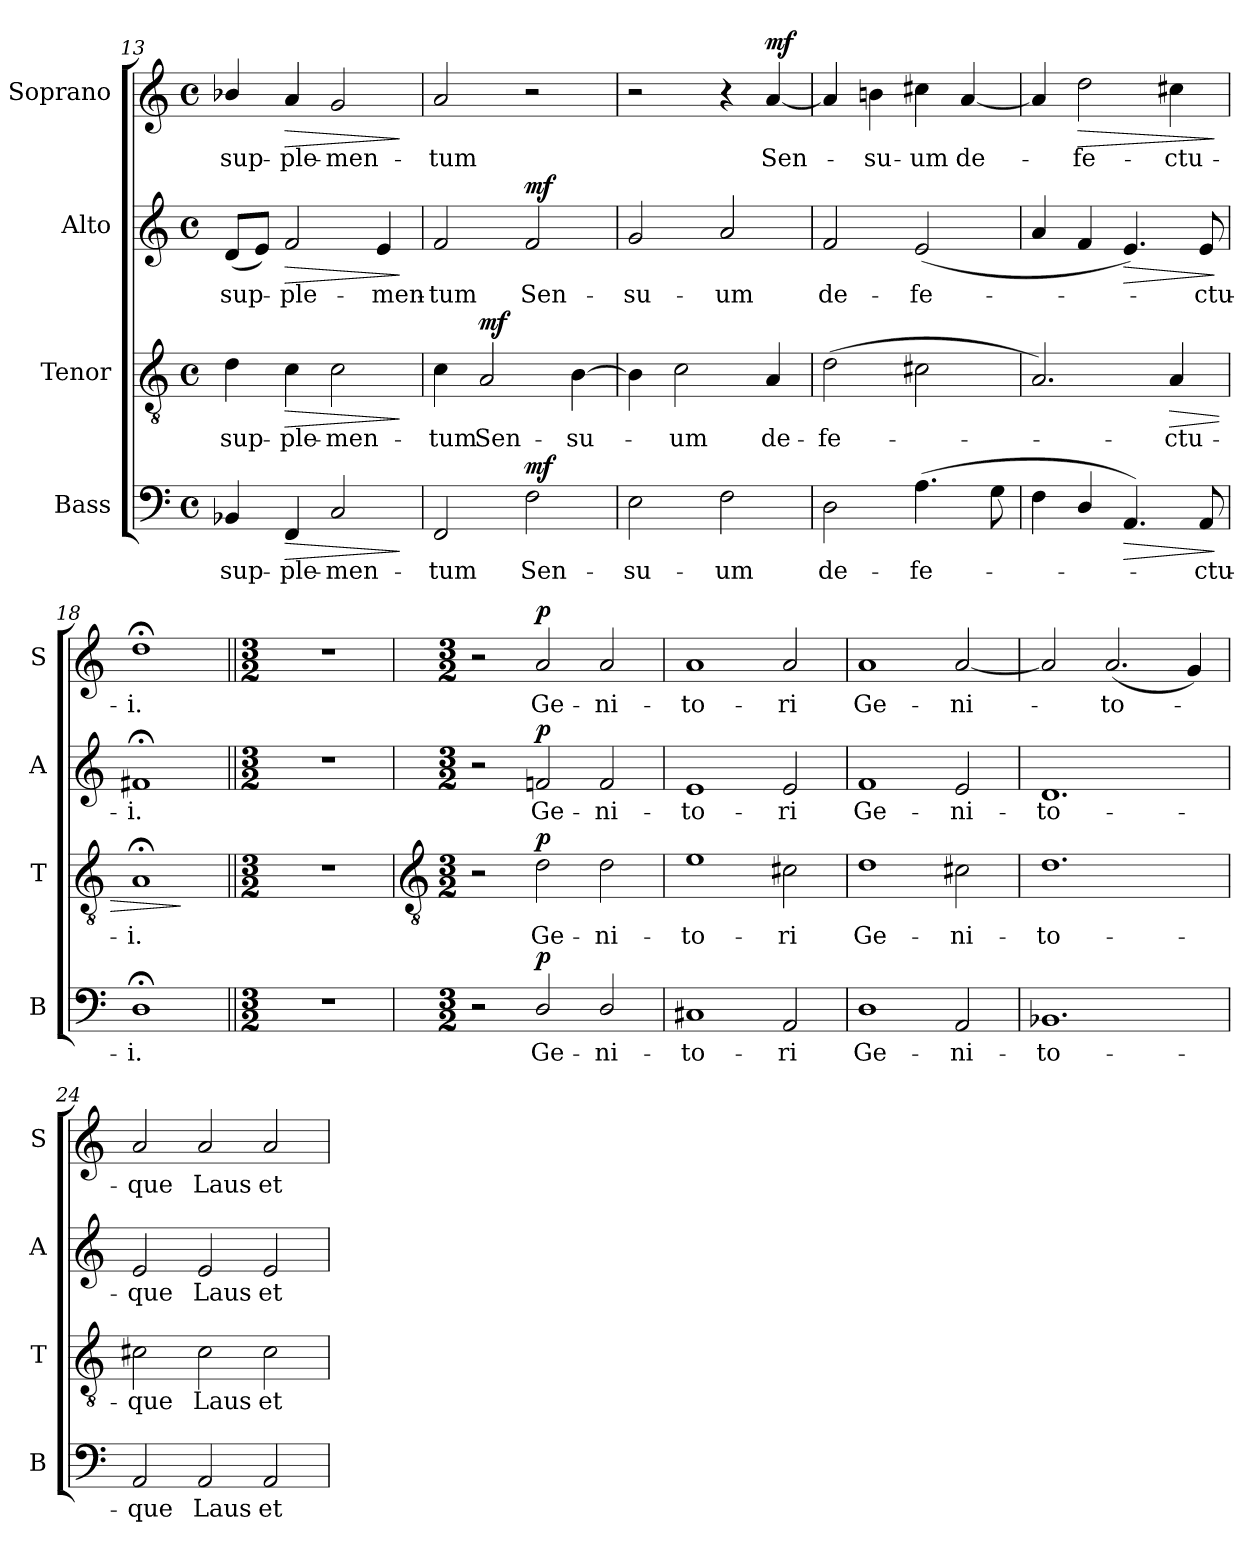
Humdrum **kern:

**kern	**text	**dynam	**kern	**text	**dynam	**kern	**text	**dynam	**kern	**text	**dynam
*part4	*part4	*part4	*part3	*part3	*part3	*part2	*part2	*part2	*part1	*part1	*part1
*staff4	*staff4	*staff4	*staff3	*staff3	*staff3	*staff2	*staff2	*staff2	*staff1	*staff1	*staff1
*I"Bass	*	*	*I"Tenor	*	*	*I"Alto	*	*	*I"Soprano	*	*
*I'B	*	*	*I'T	*	*	*I'A	*	*	*I'S	*	*
*clefF4	*	*	*clefGv2	*	*	*clefG2	*	*	*clefG2	*	*
*k[]	*	*	*k[]	*	*	*k[]	*	*	*k[]	*	*
*C:	*	*	*C:	*	*	*C:	*	*	*C:	*	*
*M4/4	*	*	*M4/4	*	*	*M4/4	*	*	*M4/4	*	*
*met(c)	*	*	*met(c)	*	*	*met(c)	*	*	*met(c)	*	*
=13	=13	=13	=13	=13	=13	=13	=13	=13	=13	=13	=13
!	!LO:LY:b	!	!	!LO:LY:b	!	!	!LO:LY:b	!	!	!LO:LY:b	!
4BB-X	sup-	.	4d	sup-	.	(<8dL	sup-	.	4b-X/	sup-	.
.	.	.	.	.	.	8eJ)	.	.	.	.	.
!	!LO:LY:b	!LO:HP:b	!	!LO:LY:b	!LO:HP:b	!	!LO:LY:b	!LO:HP:b	!	!LO:LY:b	!LO:HP:b
4FF	-ple-	>	4c	-ple-	>	2f	ple-	>	4a	-ple-	>
!	!LO:LY:b	!	!	!LO:LY:b	!	!	!	!	!	!LO:LY:b	!
2C	-men-	.	2c	-men-	.	.	.	.	2g	-men-	.
!	!	!	!	!	!	!	!LO:LY:b	!	!	!	!
.	.	.	.	.	.	4e	-men-	.	.	.	.
.	.	]	.	.	]	.	.	]	.	.	]
=14	=14	=14	=14	=14	=14	=14	=14	=14	=14	=14	=14
!	!LO:LY:b	!	!	!LO:LY:b	!	!	!LO:LY:b	!	!	!LO:LY:b	!
2FF	-tum	.	4c	-tum	.	2f	-tum	.	2a	-tum	.
!	!	!	!	!LO:LY:b	!LO:DY:b	!	!	!	!	!	!
.	.	.	2A	Sen-	mf	.	.	.	.	.	.
!	!LO:LY:b	!LO:DY:b	!	!	!	!	!LO:LY:b	!LO:DY:b	!	!	!
2F	Sen-	mf	.	.	.	2f	Sen-	mf	2r	.	.
!	!	!	!	!LO:LY:b	!	!	!	!	!	!	!
.	.	.	[4B	-su-	.	.	.	.	.	.	.
=15	=15	=15	=15	=15	=15	=15	=15	=15	=15	=15	=15
!	!LO:LY:b	!	!	!	!	!	!LO:LY:b	!	!	!	!
2E	-su-	.	4B]	.	.	2g	-su-	.	2r	.	.
!	!	!	!	!LO:LY:b	!	!	!	!	!	!	!
.	.	.	2c	um	.	.	.	.	.	.	.
!	!LO:LY:b	!	!	!	!	!	!LO:LY:b	!	!	!	!
2F	-um	.	.	.	.	2a	-um	.	4r	.	.
!	!	!	!	!LO:LY:b	!	!	!	!	!	!LO:LY:b	!LO:DY:b
.	.	.	4A	de-	.	.	.	.	[4a	Sen-	mf
=16	=16	=16	=16	=16	=16	=16	=16	=16	=16	=16	=16
!	!LO:LY:b	!	!	!LO:LY:b	!	!	!LO:LY:b	!	!	!	!
2D	de-	.	(>2d	-fe-	.	2f	de-	.	4a]	.	.
!	!	!	!	!	!	!	!	!	!	!LO:LY:b	!
.	.	.	.	.	.	.	.	.	4bn	su-	.
!	!LO:LY:b	!	!	!	!	!	!LO:LY:b	!	!	!LO:LY:b	!
(<4.A	-fe-	.	2c#X	.	.	(<2e	-fe-	.	4cc#X	-um	.
!	!	!	!	!	!	!	!	!	!	!LO:LY:b	!
.	.	.	.	.	.	.	.	.	[4a	de-	.
8G	.	.	.	.	.	.	.	.	.	.	.
=17	=17	=17	=17	=17	=17	=17	=17	=17	=17	=17	=17
4F	.	.	2.A)	.	.	4a	.	.	4a]	.	.
!	!	!	!	!	!	!	!	!	!	!LO:LY:b	!LO:HP:b
4D/	.	.	.	.	.	4f	.	.	2dd	fe-	>
!	!	!LO:HP:b	!	!	!	!	!	!LO:HP:b	!	!	!
4.AA)	.	>	.	.	.	4.e)	.	>	.	.	.
!	!	!	!	!LO:LY:b	!LO:HP:b	!	!	!	!	!LO:LY:b	!
.	.	.	4A	ctu-	>	.	.	.	4cc#X	-ctu-	.
!	!LO:LY:b	!	!	!	!	!	!LO:LY:b	!	!	!	!
8AA	ctu-	.	.	.	.	8e	ctu-	.	.	.	.
.	.	]	.	.	.	.	.	]	.	.	]
=18	=18	=18	=18	=18	=18	=18	=18	=18	=18	=18	=18
!	!LO:LY:b	!	!	!LO:LY:b	!	!	!LO:LY:b	!	!	!LO:LY:b	!
1D;<	-i.	.	1A;<	-i.	.	1f#X;<	-i.	.	1dd;<	-i.	.
.	.	.	.	.	]	.	.	.	.	.	.
=19||	=19||	=19||	=19||	=19||	=19||	=19||	=19||	=19||	=19||	=19||	=19||
*M3/2	*	*	*M3/2	*	*	*M3/2	*	*	*M3/2	*	*
1.r	.	.	1.r	.	.	1.r	.	.	1.r	.	.
!!LO:LB:g=z
=20	=20	=20	=20	=20	=20	=20	=20	=20	=20	=20	=20
*	*	*	*clefGv2	*	*	*	*	*	*	*	*
*M3/2	*	*	*M3/2	*	*	*M3/2	*	*	*M3/2	*	*
2r	.	.	2r	.	.	2r	.	.	2r	.	.
!	!LO:LY:b	!LO:DY:b	!	!LO:LY:b	!LO:DY:b	!	!LO:LY:b	!LO:DY:b	!	!LO:LY:b	!LO:DY:b
2D/	Ge-	p	2d	Ge-	p	2fn	Ge-	p	2a	Ge-	p
!	!LO:LY:b	!	!	!LO:LY:b	!	!	!LO:LY:b	!	!	!LO:LY:b	!
2D/	-ni-	.	2d	-ni-	.	2f	-ni-	.	2a	-ni-	.
=21	=21	=21	=21	=21	=21	=21	=21	=21	=21	=21	=21
!	!LO:LY:b	!	!	!LO:LY:b	!	!	!LO:LY:b	!	!	!LO:LY:b	!
1C#X	-to-	.	1e	-to-	.	1e	-to-	.	1a	-to-	.
!	!LO:LY:b	!	!	!LO:LY:b	!	!	!LO:LY:b	!	!	!LO:LY:b	!
2AA	-ri	.	2c#X	-ri	.	2e	-ri	.	2a	-ri	.
=22	=22	=22	=22	=22	=22	=22	=22	=22	=22	=22	=22
!	!LO:LY:b	!	!	!LO:LY:b	!	!	!LO:LY:b	!	!	!LO:LY:b	!
1D	Ge-	.	1d	Ge-	.	1f	Ge-	.	1a	Ge-	.
!	!LO:LY:b	!	!	!LO:LY:b	!	!	!LO:LY:b	!	!	!LO:LY:b	!
2AA	-ni-	.	2c#X	-ni-	.	2e	-ni-	.	[2a	-ni-	.
=23	=23	=23	=23	=23	=23	=23	=23	=23	=23	=23	=23
!	!LO:LY:b	!	!	!LO:LY:b	!	!	!LO:LY:b	!	!	!	!
1.BB-X	-to-	.	1.d	-to-	.	1.d	-to-	.	2a]	.	.
!	!	!	!	!	!	!	!	!	!	!LO:LY:b	!
.	.	.	.	.	.	.	.	.	(<2.a	to-	.
.	.	.	.	.	.	.	.	.	4g)	.	.
=24	=24	=24	=24	=24	=24	=24	=24	=24	=24	=24	=24
!	!LO:LY:b	!	!	!LO:LY:b	!	!	!LO:LY:b	!	!	!LO:LY:b	!
2AA	-que	.	2c#X	-que	.	2e	-que	.	2a	que	.
!	!LO:LY:b	!	!	!LO:LY:b	!	!	!LO:LY:b	!	!	!LO:LY:b	!
2AA	Laus	.	2c#	Laus	.	2e	Laus	.	2a	Laus	.
!	!LO:LY:b	!	!	!LO:LY:b	!	!	!LO:LY:b	!	!	!LO:LY:b	!
2AA	et	.	2c#	et	.	2e	et	.	2a	et	.
=	=	=	=	=	=	=	=	=	=	=	=
*-	*-	*-	*-	*-	*-	*-	*-	*-	*-	*-	*-
